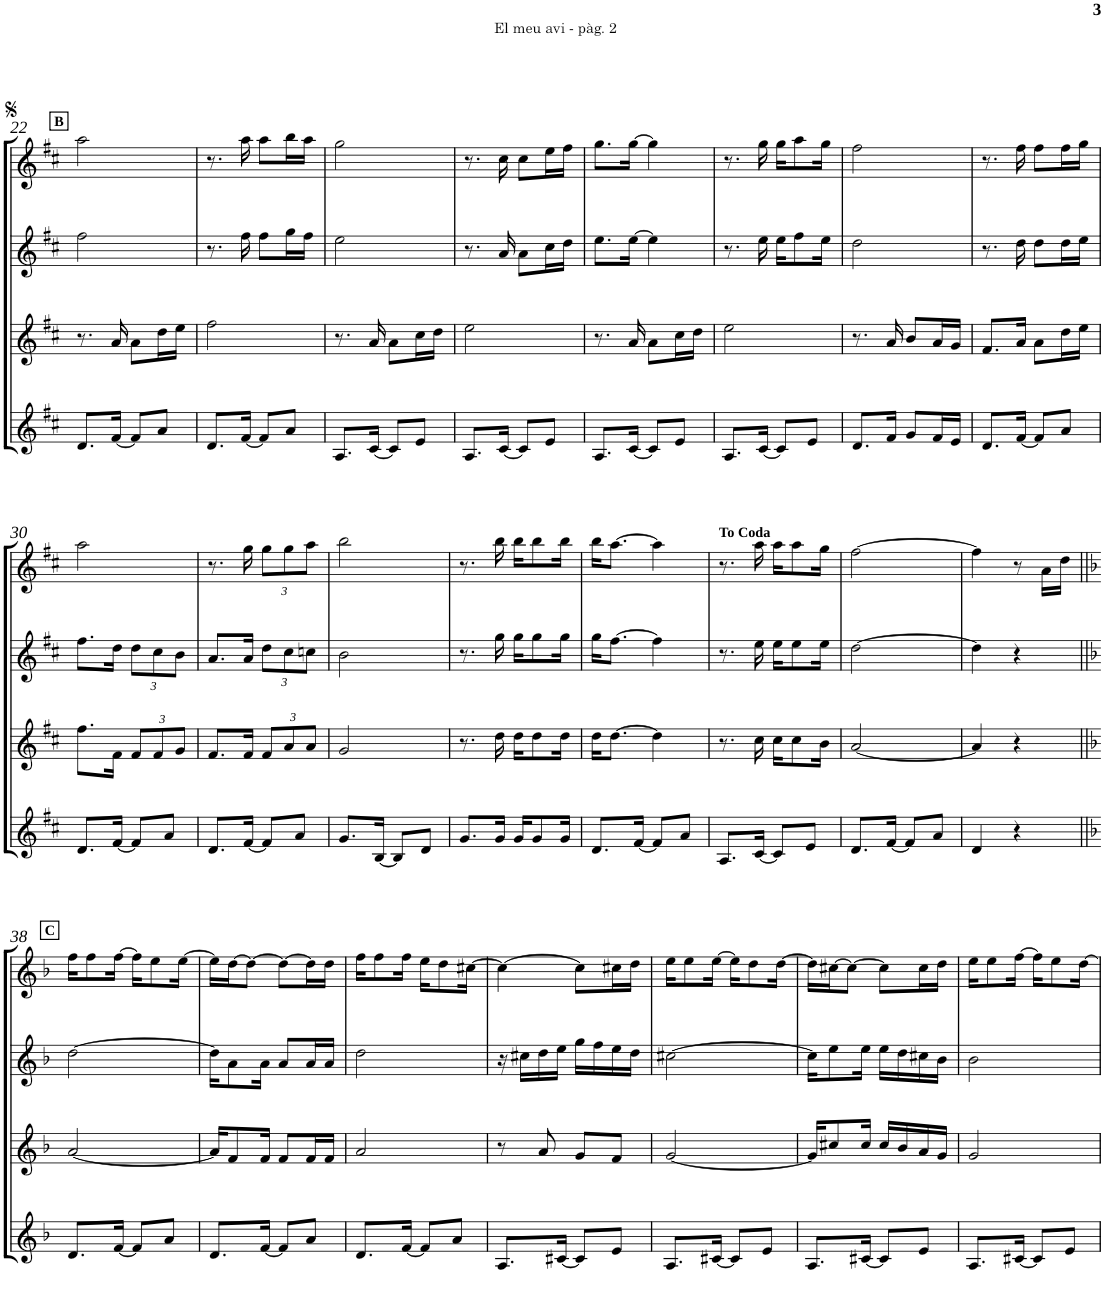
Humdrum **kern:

**kern	**kern	**kern	**kern
*part4	*part3	*part2	*part1
*staff4	*staff3	*staff2	*staff1
*I"Gralla 4	*I"Gralla 3	*I"Gralla 2	*I"Gralla 1
!!LO:PB:g=z
*clefG2	*clefG2	*clefG2	*clefG2
*k[f#c#]	*k[f#c#]	*k[f#c#]	*k[f#c#]
*D:	*D:	*D:	*D:
*M2/4	*M2/4	*M2/4	*M2/4
!!LO:REH:place=s1:a:B:cj:fs=9.6:t=B
=22	=22	=22	=22
8.d/L	8.r	2ff#\	2aa\
[16f#/Jk	16a/	.	.
8f#/L]	8a\L	.	.
8a/J	16dd\L	.	.
.	16ee\JJ	.	.
=23	=23	=23	=23
8.d/L	2ff#\	8.r	8.r
[16f#/Jk	.	16ff#\	16aa\
8f#/L]	.	8ff#\L	8aa\L
8a/J	.	16gg\L	16bb\L
.	.	16ff#\JJ	16aa\JJ
=24	=24	=24	=24
8.A/L	8.r	2ee\	2gg\
[16c#/Jk	16a/	.	.
8c#/L]	8a\L	.	.
8e/J	16cc#\L	.	.
.	16dd\JJ	.	.
=25	=25	=25	=25
8.A/L	2ee\	8.r	8.r
[16c#/Jk	.	16a/	16cc#\
8c#/L]	.	8a\L	8cc#\L
8e/J	.	16cc#\L	16ee\L
.	.	16dd\JJ	16ff#\JJ
=26	=26	=26	=26
8.A/L	8.r	8.ee\L	8.gg\L
[16c#/Jk	16a/	[16ee\Jk	[16gg\Jk
8c#/L]	8a\L	4ee\]	4gg\]
8e/J	16cc#\L	.	.
.	16dd\JJ	.	.
=27	=27	=27	=27
8.A/L	2ee\	8.r	8.r
[16c#/Jk	.	16ee\	16gg\
8c#/L]	.	16ee\KL	16gg\KL
.	.	8ff#\	8aa\
8e/J	.	.	.
.	.	16ee\Jk	16gg\Jk
=28	=28	=28	=28
8.d/L	8.r	2dd\	2ff#\
16f#/Jk	16a/	.	.
8g/L	8b/L	.	.
16f#/L	16a/L	.	.
16e/JJ	16g/JJ	.	.
=29	=29	=29	=29
8.d/L	8.f#/L	8.r	8.r
[16f#/Jk	16a/Jk	16dd\	16ff#\
8f#/L]	8a\L	8dd\L	8ff#\L
8a/J	16dd\L	16dd\L	16ff#\L
.	16ee\JJ	16ee\JJ	16gg\JJ
!!LO:LB:g=z
=30	=30	=30	=30
8.d/L	8.ff#\L	8.ff#\L	2aa\
[16f#/Jk	16f#\Jk	16dd\Jk	.
*	*Xbrackettup	*Xbrackettup	*
8f#/L]	12f#/L	12dd\L	.
.	12f#/	12cc#\	.
8a/J	.	.	.
.	12g/J	12b\J	.
=31	=31	=31	=31
8.d/L	8.f#/L	8.a/L	8.r
[16f#/Jk	16f#/Jk	16a/Jk	16gg\
*	*	*	*Xbrackettup
8f#/L]	12f#/L	12dd\L	12gg\L
.	12a/	12cc#\	12gg\
8a/J	.	.	.
.	12a/J	12ccn\J	12aa\J
=32	=32	=32	=32
8.g/L	2g/	2b\	2bb\
[16B/Jk	.	.	.
8B/L]	.	.	.
8d/J	.	.	.
=33	=33	=33	=33
8.g/L	8.r	8.r	8.r
16g/Jk	16dd\	16gg\	16bb\
16g/KL	16dd\KL	16gg\KL	16bb\KL
8g/	8dd\	8gg\	8bb\
16g/Jk	16dd\Jk	16gg\Jk	16bb\Jk
=34	=34	=34	=34
8.d/L	16dd\KL	16gg\KL	16bb\KL
.	[8.dd\J	[8.ff#\J	[8.aa\J
[16f#/Jk	.	.	.
8f#/L]	4dd\]	4ff#\]	4aa\]
8a/J	.	.	.
=35	=35	=35	=35
8.A/L	8.r	8.r	8.r
[16c#/Jk	16cc#\	16ee\	16aa\
8c#/L]	16cc#\KL	16ee\KL	16aa\KL
.	8cc#\	8ee\	8aa\
8e/J	.	.	.
.	16b\Jk	16ee\Jk	16gg\Jk
=36	=36	=36	=36
8.d/L	[2a/	[2dd\	[2ff#\
[16f#/Jk	.	.	.
8f#/L]	.	.	.
8a/J	.	.	.
=37	=37	=37	=37
4d/	4a/]	4dd\]	4ff#\]
4r	4r	4r	8r
.	.	.	16a\LL
.	.	.	16dd\JJ
!!LO:LB:g=z
!!LO:REH:place=s1:a:B:cj:fs=9.6:t=C
=38||	=38||	=38||	=38||
*k[b-]	*k[b-]	*k[b-]	*k[b-]
*F:	*F:	*F:	*F:
8.d/L	[2a/	[2dd\	16ff\KL
.	.	.	8ff\
[16f/Jk	.	.	[16ff\Jk
8f/L]	.	.	16ff\KL]
.	.	.	8ee\
8a/J	.	.	.
.	.	.	[16ee\Jk
=39	=39	=39	=39
8.d/L	16a/KL]	16dd\KL]	16ee\LL]
.	8f/	8a\	[16dd\J
.	.	.	8dd\J_
[16f/Jk	16f/Jk	16a\Jk	.
8f/L]	8f/L	8a/L	8dd\L_
8a/J	16f/L	16a/L	16dd\L]
.	16f/JJ	16a/JJ	16dd\JJ
=40	=40	=40	=40
8.d/L	2a/	2dd\	16ff\KL
.	.	.	8ff\
[16f/Jk	.	.	16ff\Jk
8f/L]	.	.	16ee\KL
.	.	.	8dd\
8a/J	.	.	.
.	.	.	[16cc#X\Jk
=41	=41	=41	=41
8.A/L	8r	16r	4cc#\_
.	.	16cc#X\LL	.
.	8a/	16dd\	.
[16c#X/Jk	.	16ee\JJ	.
8c#/L]	8g/L	16gg\LL	8cc#\L]
.	.	16ff\	.
8e/J	8f/J	16ee\	16cc#X\L
.	.	16dd\JJ	16dd\JJ
=42	=42	=42	=42
8.A/L	[2g/	[2cc#X\	16ee\KL
.	.	.	8ee\
[16c#X/Jk	.	.	[16ee\Jk
8c#/L]	.	.	16ee\KL]
.	.	.	8dd\
8e/J	.	.	.
.	.	.	[16dd\Jk
=43	=43	=43	=43
8.A/L	16g/KL]	16cc#\KL]	16dd\LL]
.	8cc#X/	8ee\	[16cc#X\J
.	.	.	8cc#\J_
[16c#X/Jk	16cc#/Jk	16ee\Jk	.
8c#/L]	16cc#/LL	16ee\LL	8cc#\L]
.	16b-/	16dd\	.
8e/J	16a/	16cc#X\	16cc#\L
.	16g/JJ	16b-\JJ	16dd\JJ
=44	=44	=44	=44
8.A/L	2g/	2b-\	16ee\KL
.	.	.	8ee\
[16c#X/Jk	.	.	[16ff\Jk
8c#/L]	.	.	16ff\KL]
.	.	.	8ee\
8e/J	.	.	.
.	.	.	[16dd\Jk
=	=	=	=
*-	*-	*-	*-
